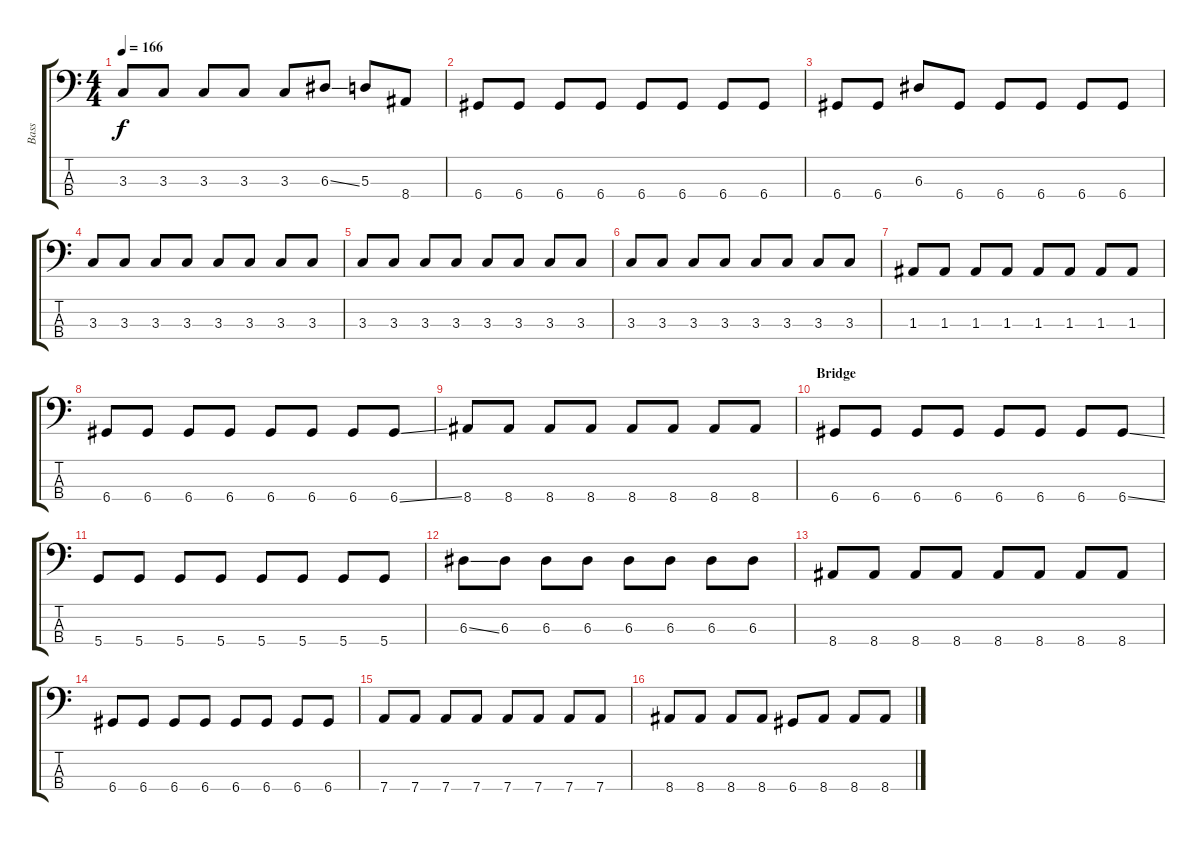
\track ("Bass" "Bass") {instrument electricbassfinger}
\staff {score tabs}
\tuning (G2 D2 A1 D1) {hide}
\ts (4 4)
\tempo 166
\clef f4
\ks c
3.3.8{dy f} 3.3.8 3.3.8 3.3.8 3.3.8 6.3{ss}.8 5.3.8 8.4.8 |
6.4.8 6.4.8 6.4.8 6.4.8 6.4.8 6.4.8 6.4.8 6.4.8 |
6.4.8 6.4.8 6.3.8 6.4.8 6.4.8 6.4.8 6.4.8 6.4.8 |
3.3.8 3.3.8 3.3.8 3.3.8 3.3.8 3.3.8 3.3.8 3.3.8 |
3.3.8 3.3.8 3.3.8 3.3.8 3.3.8 3.3.8 3.3.8 3.3.8 |
3.3.8 3.3.8 3.3.8 3.3.8 3.3.8 3.3.8 3.3.8 3.3.8 |
1.3.8 1.3.8 1.3.8 1.3.8 1.3.8 1.3.8 1.3.8 1.3.8 |
6.4.8 6.4.8 6.4.8 6.4.8 6.4.8 6.4.8 6.4.8 6.4{ss}.8 |
8.4.8 8.4.8 8.4.8 8.4.8 8.4.8 8.4.8 8.4.8 8.4.8 |
\section ("" "Bridge")
6.4.8 6.4.8 6.4.8 6.4.8 6.4.8 6.4.8 6.4.8 6.4{ss}.8 |
5.4.8 5.4.8 5.4.8 5.4.8 5.4.8 5.4.8 5.4.8 5.4.8 |
6.3{ss}.8 6.3.8 6.3.8 6.3.8 6.3.8 6.3.8 6.3.8 6.3.8 |
8.4.8 8.4.8 8.4.8 8.4.8 8.4.8 8.4.8 8.4.8 8.4.8 |
6.4.8 6.4.8 6.4.8 6.4.8 6.4.8 6.4.8 6.4.8 6.4.8 |
7.4.8 7.4.8 7.4.8 7.4.8 7.4.8 7.4.8 7.4.8 7.4.8 |
8.4.8 8.4.8 8.4.8 8.4.8 6.4.8 8.4.8 8.4.8 8.4.8
